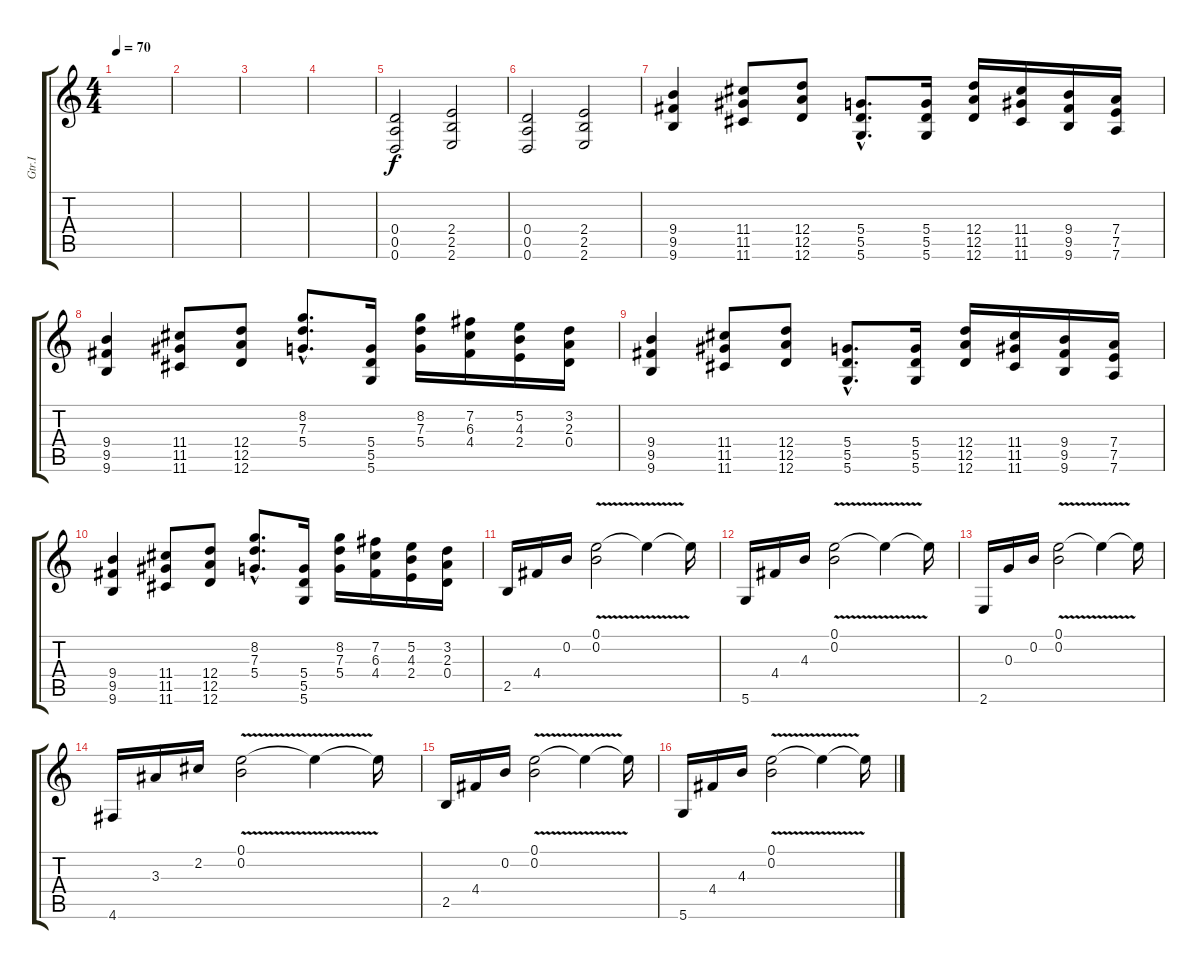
\track ("Gtr.I" "Gtr.I") {instrument electricguitarjazz}
\staff {score tabs}
\tuning (E4 B3 G3 D3 A2 D2) {hide}
\ts (4 4)
\tempo 70
\clef g2
\ks c
|
|
|
|
(0.4 0.5 0.6).2{instrument overdrivenguitar} (2.4 2.5 2.6).2 |
(0.4 0.5 0.6).2 (2.4 2.5 2.6).2 |
(9.4 9.5 9.6).4{instrument overdrivenguitar} (11.4 11.5 11.6).8 (12.4 12.5 12.6).8 (5.4{hac} 5.5{hac} 5.6{hac}).8{d} (5.4 5.5 5.6).16 (12.4 12.5 12.6).16 (11.4 11.5 11.6).16 (9.4 9.5 9.6).16 (7.4 7.5 7.6).16 |
(9.4 9.5 9.6).4{instrument overdrivenguitar} (11.4 11.5 11.6).8 (12.4 12.5 12.6).8 (8.2{hac} 7.3{hac} 5.4{hac}).8{d} (5.4 5.5 5.6).16 (8.2 7.3 5.4).16 (7.2 6.3 4.4).16 (5.2 4.3 2.4).16 (3.2 2.3 0.4).16 |
(9.4 9.5 9.6).4{instrument overdrivenguitar} (11.4 11.5 11.6).8 (12.4 12.5 12.6).8 (5.4{hac} 5.5{hac} 5.6{hac}).8{d} (5.4 5.5 5.6).16 (12.4 12.5 12.6).16 (11.4 11.5 11.6).16 (9.4 9.5 9.6).16 (7.4 7.5 7.6).16 |
(9.4 9.5 9.6).4{instrument overdrivenguitar} (11.4 11.5 11.6).8 (12.4 12.5 12.6).8 (8.2{hac} 7.3{hac} 5.4{hac}).8{d} (5.4 5.5 5.6).16 (8.2 7.3 5.4).16 (7.2 6.3 4.4).16 (5.2 4.3 2.4).16 (3.2 2.3 0.4).16 |
2.5.16{instrument electricguitarjazz} 4.4.16 0.2.16 (0.1{v} 0.2).2 0.1{t}.4 0.1{t}.16 |
5.6.16 4.4.16 4.3.16 (0.1{v} 0.2).2 0.1{t}.4 0.1{t}.16 |
2.6.16 0.3.16 0.2.16 (0.1{v} 0.2).2 0.1{t}.4 0.1{t}.16 |
4.6.16 3.3.16 2.2.16 (0.1{v} 0.2).2 0.1{t}.4 0.1{t}.16 |
2.5.16{instrument electricguitarjazz} 4.4.16 0.2.16 (0.1{v} 0.2).2 0.1{t}.4 0.1{t}.16 |
5.6.16 4.4.16 4.3.16 (0.1{v} 0.2).2 0.1{t}.4 0.1{t}.16
